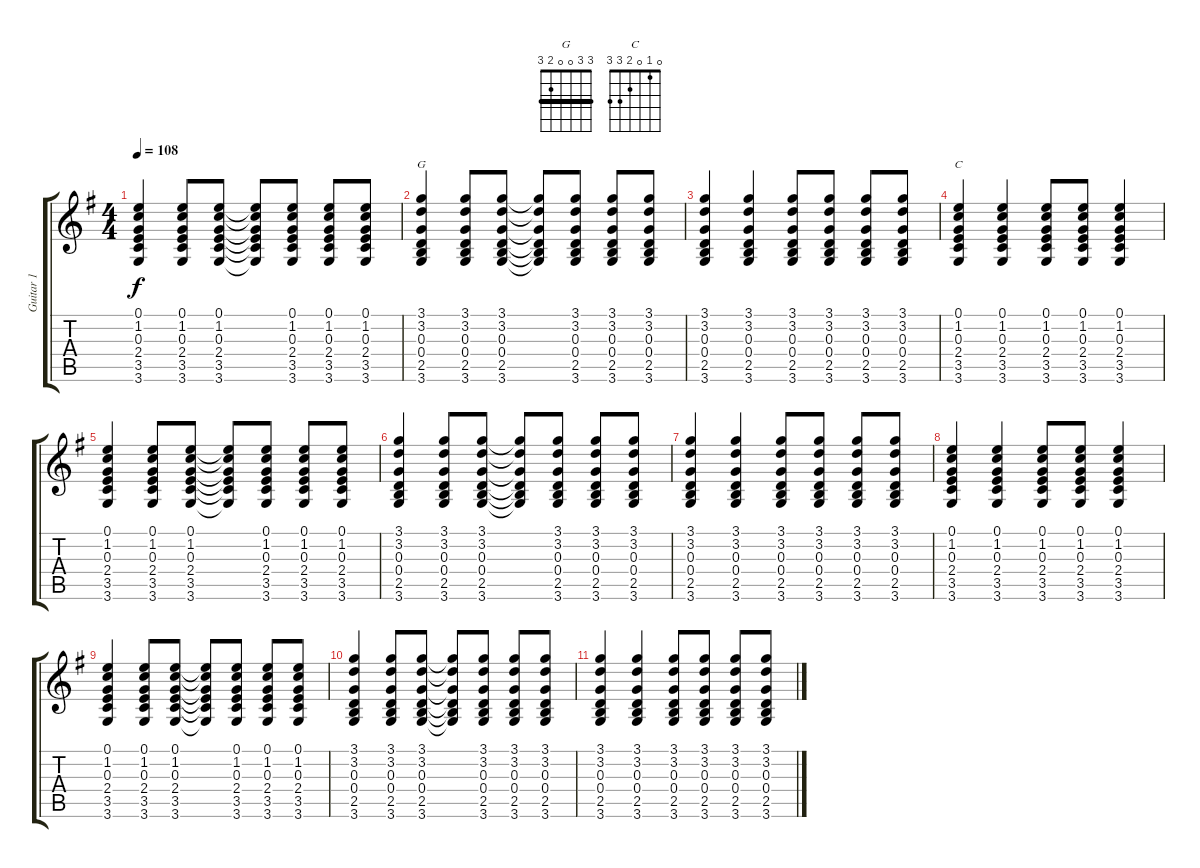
\track ("Guitar 1" "Guitar 1") {instrument acousticguitarsteel}
\staff {score tabs}
\tuning (E4 B3 G3 D3 A2 E2) {hide}
\chord ("G" 3 3 0 0 2 3) {barre 3}
\chord ("C" 0 1 0 2 3 3)
\ts (4 4)
\tempo 108
\clef g2
\ks g
(0.1 1.2 0.3 2.4 3.5 3.6).4{dy f} (0.1 1.2 0.3 2.4 3.5 3.6).8 (0.1 1.2 0.3 2.4 3.5 3.6).8 (0.1{t} 1.2{t} 0.3{t} 2.4{t} 3.5{t} 3.6{t}).8 (0.1 1.2 0.3 2.4 3.5 3.6).8 (0.1 1.2 0.3 2.4 3.5 3.6).8 (0.1 1.2 0.3 2.4 3.5 3.6).8 |
(3.1 3.2 0.3 0.4 2.5 3.6).4{ch "G"} (3.1 3.2 0.3 0.4 2.5 3.6).8 (3.1 3.2 0.3 0.4 2.5 3.6).8 (3.1{t} 3.2{t} 0.3{t} 0.4{t} 2.5{t} 3.6{t}).8 (3.1 3.2 0.3 0.4 2.5 3.6).8 (3.1 3.2 0.3 0.4 2.5 3.6).8 (3.1 3.2 0.3 0.4 2.5 3.6).8 |
(3.1 3.2 0.3 0.4 2.5 3.6).4 (3.1 3.2 0.3 0.4 2.5 3.6).4 (3.1 3.2 0.3 0.4 2.5 3.6).8 (3.1 3.2 0.3 0.4 2.5 3.6).8 (3.1 3.2 0.3 0.4 2.5 3.6).8 (3.1 3.2 0.3 0.4 2.5 3.6).8 |
(0.1 1.2 0.3 2.4 3.5 3.6).4{ch "C"} (0.1 1.2 0.3 2.4 3.5 3.6).4 (0.1 1.2 0.3 2.4 3.5 3.6).8 (0.1 1.2 0.3 2.4 3.5 3.6).8 (0.1 1.2 0.3 2.4 3.5 3.6).4 |
(0.1 1.2 0.3 2.4 3.5 3.6).4 (0.1 1.2 0.3 2.4 3.5 3.6).8 (0.1 1.2 0.3 2.4 3.5 3.6).8 (0.1{t} 1.2{t} 0.3{t} 2.4{t} 3.5{t} 3.6{t}).8 (0.1 1.2 0.3 2.4 3.5 3.6).8 (0.1 1.2 0.3 2.4 3.5 3.6).8 (0.1 1.2 0.3 2.4 3.5 3.6).8 |
(3.1 3.2 0.3 0.4 2.5 3.6).4 (3.1 3.2 0.3 0.4 2.5 3.6).8 (3.1 3.2 0.3 0.4 2.5 3.6).8 (3.1{t} 3.2{t} 0.3{t} 0.4{t} 2.5{t} 3.6{t}).8 (3.1 3.2 0.3 0.4 2.5 3.6).8 (3.1 3.2 0.3 0.4 2.5 3.6).8 (3.1 3.2 0.3 0.4 2.5 3.6).8 |
(3.1 3.2 0.3 0.4 2.5 3.6).4 (3.1 3.2 0.3 0.4 2.5 3.6).4 (3.1 3.2 0.3 0.4 2.5 3.6).8 (3.1 3.2 0.3 0.4 2.5 3.6).8 (3.1 3.2 0.3 0.4 2.5 3.6).8 (3.1 3.2 0.3 0.4 2.5 3.6).8 |
(0.1 1.2 0.3 2.4 3.5 3.6).4 (0.1 1.2 0.3 2.4 3.5 3.6).4 (0.1 1.2 0.3 2.4 3.5 3.6).8 (0.1 1.2 0.3 2.4 3.5 3.6).8 (0.1 1.2 0.3 2.4 3.5 3.6).4 |
(0.1 1.2 0.3 2.4 3.5 3.6).4 (0.1 1.2 0.3 2.4 3.5 3.6).8 (0.1 1.2 0.3 2.4 3.5 3.6).8 (0.1{t} 1.2{t} 0.3{t} 2.4{t} 3.5{t} 3.6{t}).8 (0.1 1.2 0.3 2.4 3.5 3.6).8 (0.1 1.2 0.3 2.4 3.5 3.6).8 (0.1 1.2 0.3 2.4 3.5 3.6).8 |
(3.1 3.2 0.3 0.4 2.5 3.6).4 (3.1 3.2 0.3 0.4 2.5 3.6).8 (3.1 3.2 0.3 0.4 2.5 3.6).8 (3.1{t} 3.2{t} 0.3{t} 0.4{t} 2.5{t} 3.6{t}).8 (3.1 3.2 0.3 0.4 2.5 3.6).8 (3.1 3.2 0.3 0.4 2.5 3.6).8 (3.1 3.2 0.3 0.4 2.5 3.6).8 |
(3.1 3.2 0.3 0.4 2.5 3.6).4 (3.1 3.2 0.3 0.4 2.5 3.6).4 (3.1 3.2 0.3 0.4 2.5 3.6).8 (3.1 3.2 0.3 0.4 2.5 3.6).8 (3.1 3.2 0.3 0.4 2.5 3.6).8 (3.1 3.2 0.3 0.4 2.5 3.6).8
